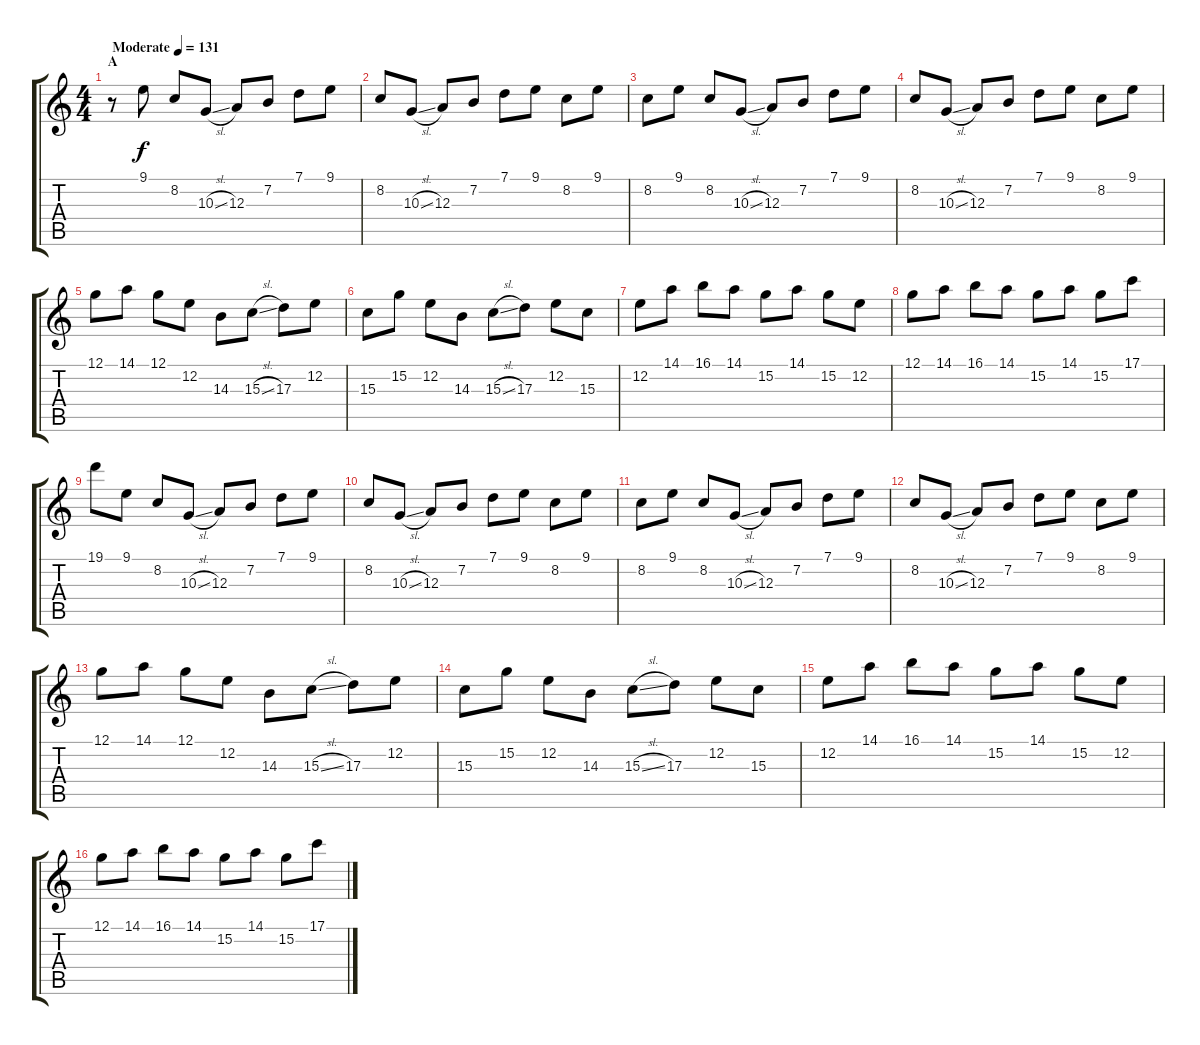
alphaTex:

\track "" {instrument lead1square}
\staff {score tabs}
\tuning (G4 E4 A3 D3 G2 C2) {hide}
\ts (4 4)
\section ("" "A")
\tempo (131 "Moderate")
\clef g2
\ks c
r.8{dy f volume 0 instrument lead1square} 9.1.8{volume 10} 8.2.8 10.3{sl}.8 12.3.8 7.2.8 7.1.8 9.1.8 |
8.2.8 10.3{sl}.8 12.3.8 7.2.8 7.1.8 9.1.8 8.2.8 9.1.8 |
8.2.8 9.1.8 8.2.8 10.3{sl}.8 12.3.8 7.2.8 7.1.8 9.1.8 |
8.2.8 10.3{sl}.8 12.3.8 7.2.8 7.1.8 9.1.8 8.2.8 9.1.8 |
12.1.8 14.1.8 12.1.8 12.2.8 14.3.8 15.3{sl}.8 17.3.8 12.2.8 |
15.3.8 15.2.8 12.2.8 14.3.8 15.3{sl}.8 17.3.8 12.2.8 15.3.8 |
12.2.8 14.1.8 16.1.8 14.1.8 15.2.8 14.1.8 15.2.8 12.2.8 |
12.1.8 14.1.8 16.1.8 14.1.8 15.2.8 14.1.8 15.2.8 17.1.8 |
19.1.8 9.1.8 8.2.8 10.3{sl}.8 12.3.8 7.2.8 7.1.8 9.1.8 |
8.2.8 10.3{sl}.8 12.3.8 7.2.8 7.1.8 9.1.8 8.2.8 9.1.8 |
8.2.8 9.1.8 8.2.8 10.3{sl}.8 12.3.8 7.2.8 7.1.8 9.1.8 |
8.2.8 10.3{sl}.8 12.3.8 7.2.8 7.1.8 9.1.8 8.2.8 9.1.8 |
12.1.8 14.1.8 12.1.8 12.2.8 14.3.8 15.3{sl}.8 17.3.8 12.2.8 |
15.3.8 15.2.8 12.2.8 14.3.8 15.3{sl}.8 17.3.8 12.2.8 15.3.8 |
12.2.8 14.1.8 16.1.8 14.1.8 15.2.8 14.1.8 15.2.8 12.2.8 |
12.1.8 14.1.8 16.1.8 14.1.8 15.2.8 14.1.8 15.2.8 17.1.8
